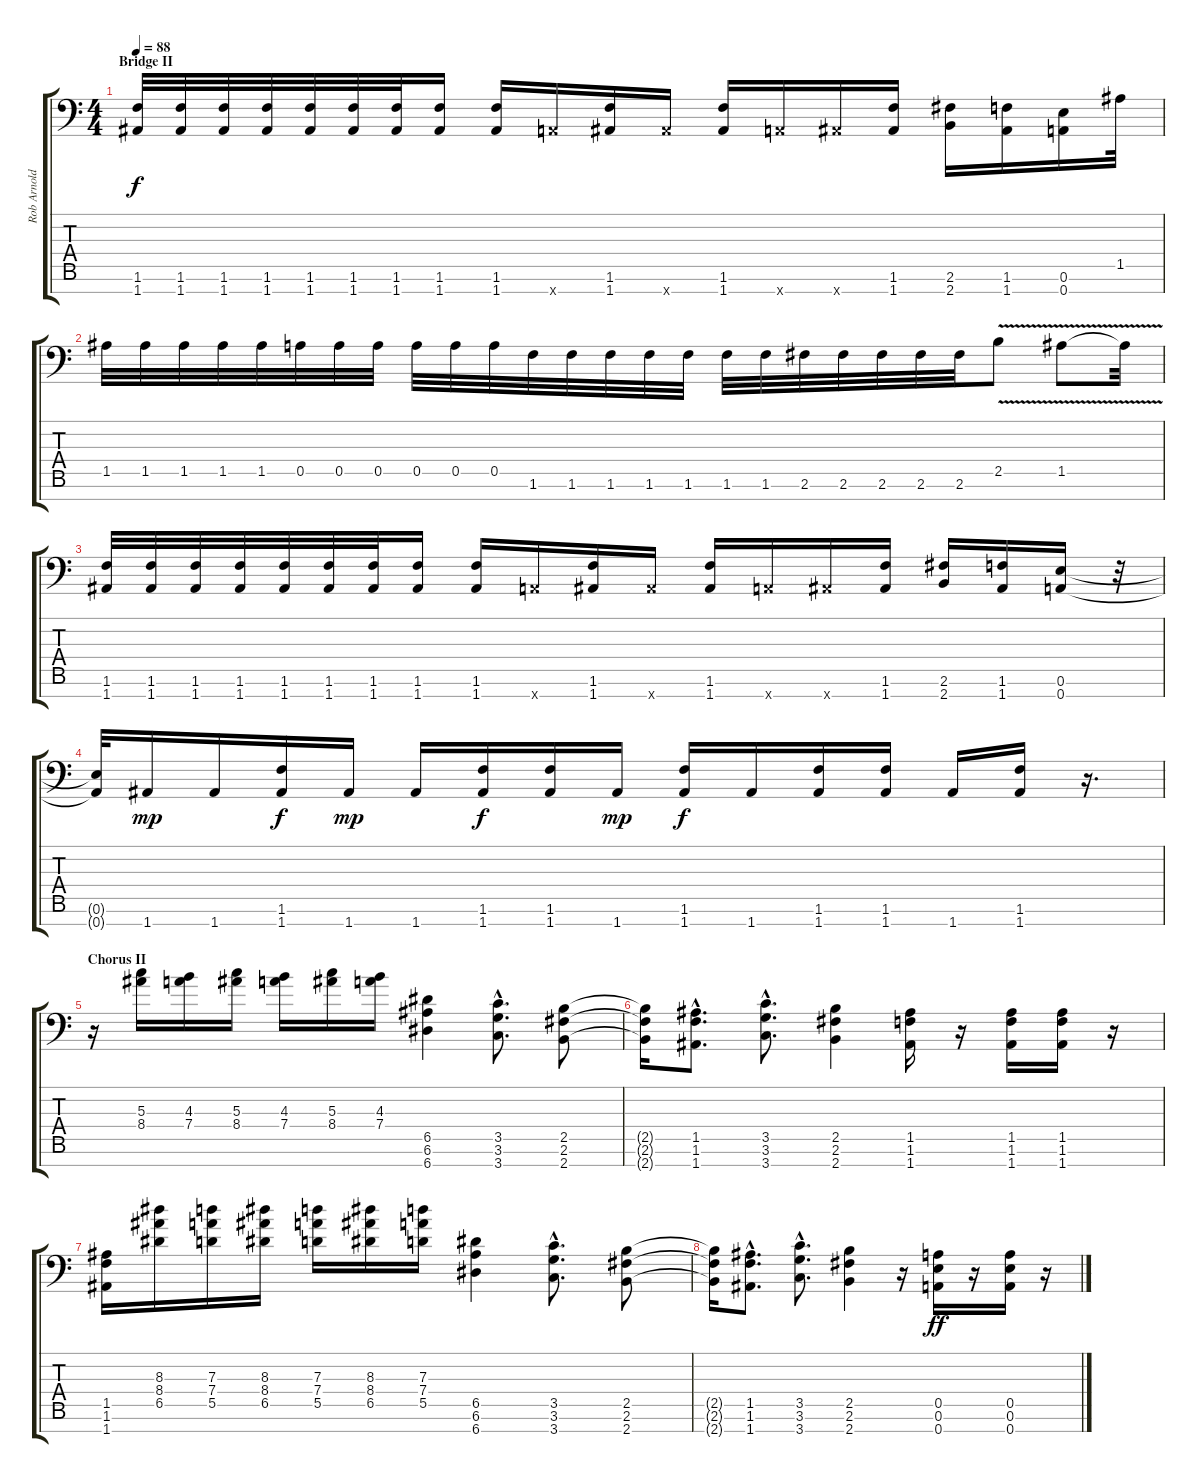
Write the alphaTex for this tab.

\track ("Rob Arnold" "Rob Arnold") {instrument overdrivenguitar}
\staff {score tabs}
\tuning (E4 B3 G3 D3 A2 E2 A1) {hide}
\ts (4 4)
\section ("" "Bridge II")
\tempo 88
\clef f4
\ks c
(1.6 1.7).32{dy f} (1.6 1.7).32 (1.6 1.7).32 (1.6 1.7).32 (1.6 1.7).32 (1.6 1.7).32 (1.6 1.7).32 (1.6 1.7).16 (1.6 1.7).16 0.7{x}.16 (1.6 1.7).16 1.7{x}.16 (1.6 1.7).16 0.7{x}.16 1.7{x}.16 (1.6 1.7).16 (2.6 2.7).16 (1.6 1.7).16 (0.6 0.7).16 1.5.32 |
1.5.32 1.5.32 1.5.32 1.5.32 1.5.32 0.5.32 0.5.32 0.5.32 0.5.32 0.5.32 0.5.32 1.6.32 1.6.32 1.6.32 1.6.32 1.6.32 1.6.32 1.6.32 2.6.32 2.6.32 2.6.32 2.6.32 2.6.32 2.5{v}.8 1.5{v}.8 1.5{t}.32 |
(1.6 1.7).32 (1.6 1.7).32 (1.6 1.7).32 (1.6 1.7).32 (1.6 1.7).32 (1.6 1.7).32 (1.6 1.7).32 (1.6 1.7).16 (1.6 1.7).16 0.7{x}.16 (1.6 1.7).16 1.7{x}.16 (1.6 1.7).16 0.7{x}.16 1.7{x}.16 (1.6 1.7).16 (2.6 2.7).16 (1.6 1.7).16 (0.6 0.7).16 r.32 |
(0.6{t} 0.7{t}).32 1.7.16{dy mp} 1.7.16 (1.6 1.7).16{dy f} 1.7.16{dy mp} 1.7.16 (1.6 1.7).16{dy f} (1.6 1.7).16 1.7.16{dy mp} (1.6 1.7).16{dy f} 1.7.16 (1.6 1.7).16 (1.6 1.7).16 1.7.16 (1.6 1.7).16 r.16{d} |
\section ("" "Chorus II")
r.16 (5.3 8.4).16 (4.3 7.4).16 (5.3 8.4).16 (4.3 7.4).16 (5.3 8.4).16 (4.3 7.4).16 (6.5 6.6 6.7).4 (3.5{hac} 3.6{hac} 3.7{hac}).8{d} (2.5 2.6 2.7).8 |
(2.5{t} 2.6{t} 2.7{t}).16 (1.5{hac} 1.6{hac} 1.7{hac}).8{d} (3.5{hac} 3.6{hac} 3.7{hac}).8{d} (2.5 2.6 2.7).4 (1.5 1.6 1.7).16 r.16 (1.5 1.6 1.7).16 (1.5 1.6 1.7).16 r.16 |
(1.5 1.6 1.7).16 (8.3 8.4 6.5).16 (7.3 7.4 5.5).16 (8.3 8.4 6.5).16 (7.3 7.4 5.5).16 (8.3 8.4 6.5).16 (7.3 7.4 5.5).16 (6.5 6.6 6.7).4 (3.5{hac} 3.6{hac} 3.7{hac}).8{d} (2.5 2.6 2.7).8 |
(2.5{t} 2.6{t} 2.7{t}).16 (1.5{hac} 1.6{hac} 1.7{hac}).8{d} (3.5{hac} 3.6{hac} 3.7{hac}).8{d} (2.5 2.6 2.7).4 r.16 (0.5 0.6 0.7).16{dy ff} r.16 (0.5 0.6 0.7).16 r.16
